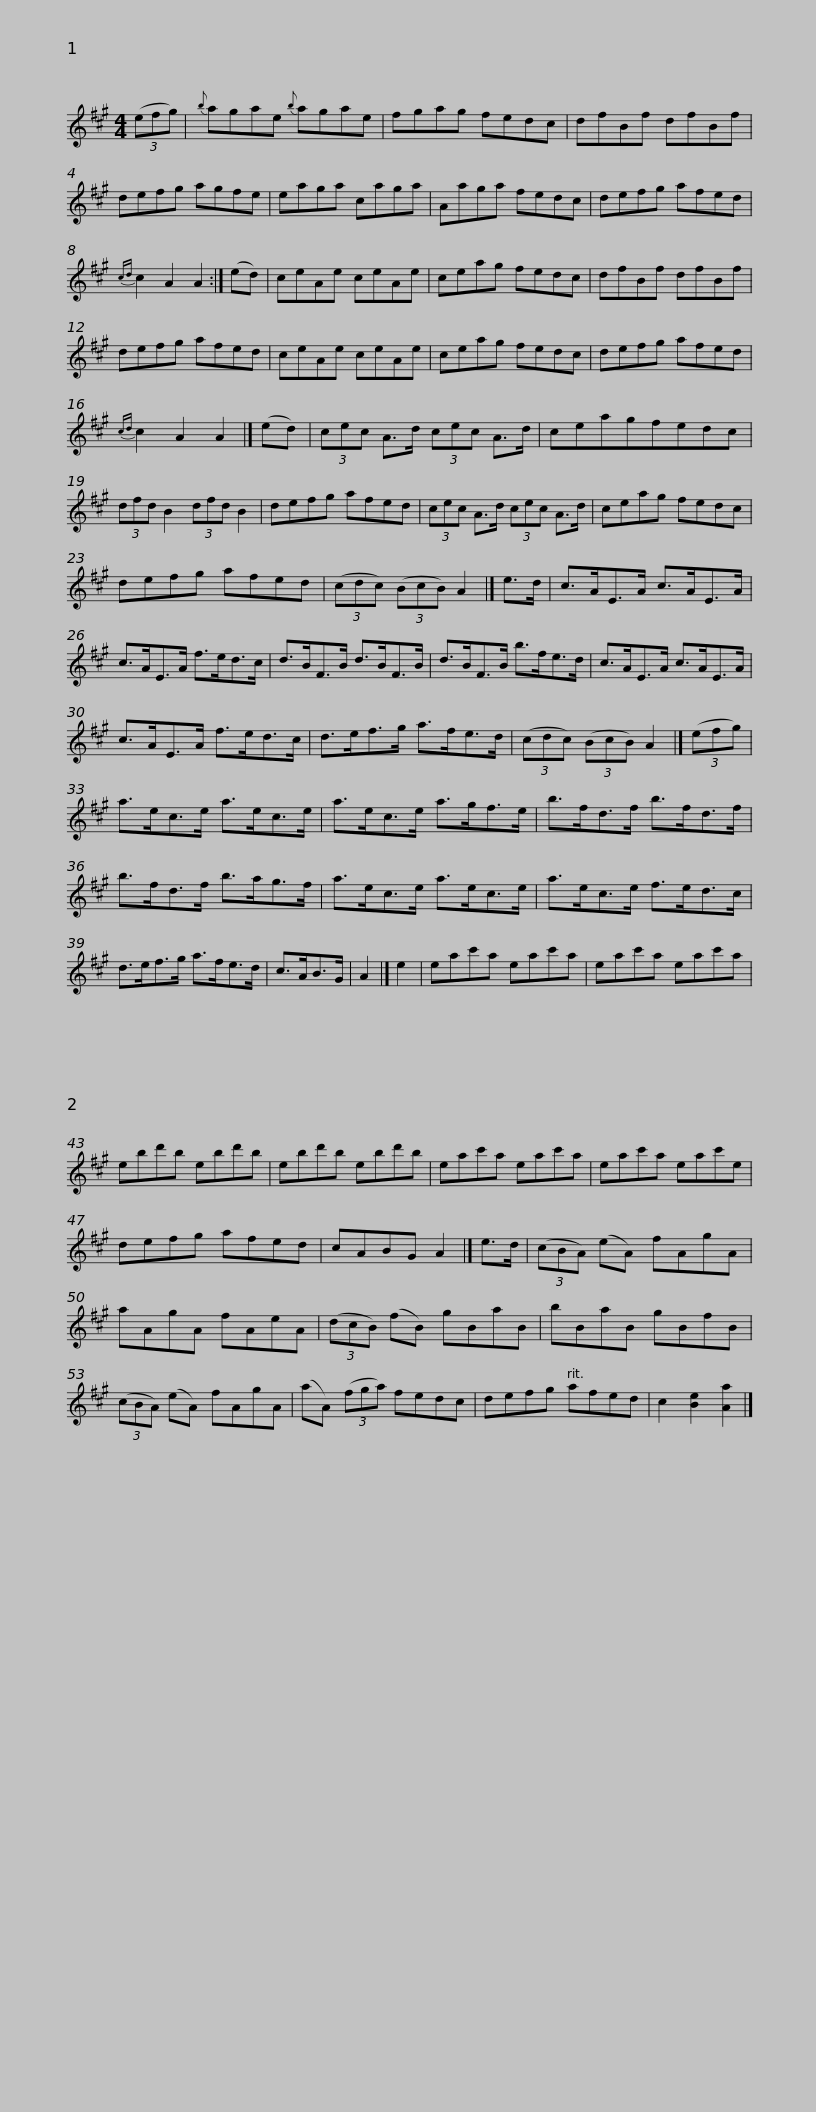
X:1
L:1/8
M:4/4
I:linebreak $
K:A
V:1 treble
V:1
 (3(efg) |{b} agae{b} agae | fgag fedc | dfBf dfBf | defg agfe |$ %5
 eaga caga | Aaga fedc | defg afed |{cd} c2 A2 A2 :| (ed) | %10
 ceAe ceAe |$ ceag fedc | dfBf dfBf | defg afed | ceAe ceAe | %15
 ceag fedc |$ defg afed |{cd} c2 A2 A2 |] (ed) | (3cec A>d (3cec A>d | %20
 ceagfedc | (3dfd B2 (3dfd B2 |$ defg afed | (3cec A>d (3cec A>d | ceag fedc | %25
 defg afed | (3(cdc) (3(BcB) A2 |] e>d |$ c>AE>A c>AE>A | c>AE>A f>ed>c | %30
 d>BF>B d>BF>B | d>BF>B b>fe>d |$ c>AE>A c>AE>A | c>AE>A f>ed>c | d>ef>g a>fe>d | %35
 (3(cdc) (3(BcB) A2 |] (3(efg) |$ a>ec>e a>ec>e | a>ec>e a>gf>e | b>fd>f b>fd>f | %40
 b>fd>f b>ag>f |$ a>ec>e a>ec>e | a>ec>e f>ed>c | d>ef>g a>fe>d | c>AB>G | %45
 A2 |] e2 |$ eac'a eac'a | eac'a eac'a | ebd'b ebd'b | %50
 ebd'b ebd'b |$ eac'a eac'a | eac'a eac'e | defg afed | cABG A2 |] %55
 e>d | (3(cBA) (eA) fAgA |$ aAgA fAeA | (3(dcB) (fB) gBaB | bBaB gBfB | %60
 (3(cBA) (eA) fAgA | (aA) (3(fga) fedc |$ defg afed | c2 [Be]2 [Aa]2 |] %64
